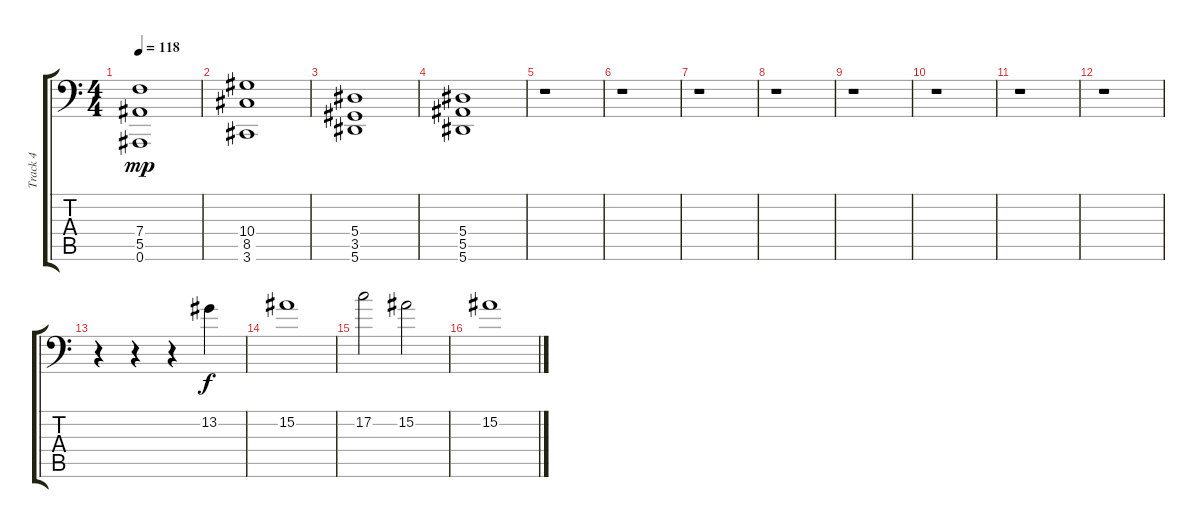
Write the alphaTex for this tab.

\track ("Track 4" "Track 4") {instrument stringensemble1}
\staff {score tabs}
\tuning (C4 G3 Eb3 Bb2 F2 Bb1) {hide}
\ts (4 4)
\tempo 118
\clef f4
\ks c
(7.4 5.5 0.6).1{dy mp} |
(10.4 8.5 3.6).1 |
(5.4 3.5 5.6).1 |
(5.4 5.5 5.6).1 |
r.1 |
r.1 |
r.1 |
r.1 |
r.1 |
r.1 |
r.1 |
r.1 |
r.4 r.4 r.4 13.2.4{dy f} |
15.2.1 |
17.2.2 15.2.2 |
15.2.1
